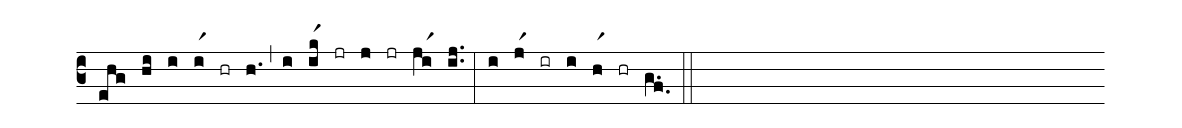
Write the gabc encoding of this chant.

%%
(c3)
(ehg) (hi)
(i) (ir1) (hr) (h.) (,)
(i) (ikr1) (jr) (j) (jr) (jir1) (ij..) (:)
(i) (jr1) (ir) (i) (hr1) (hr) (g.f.) (::)
